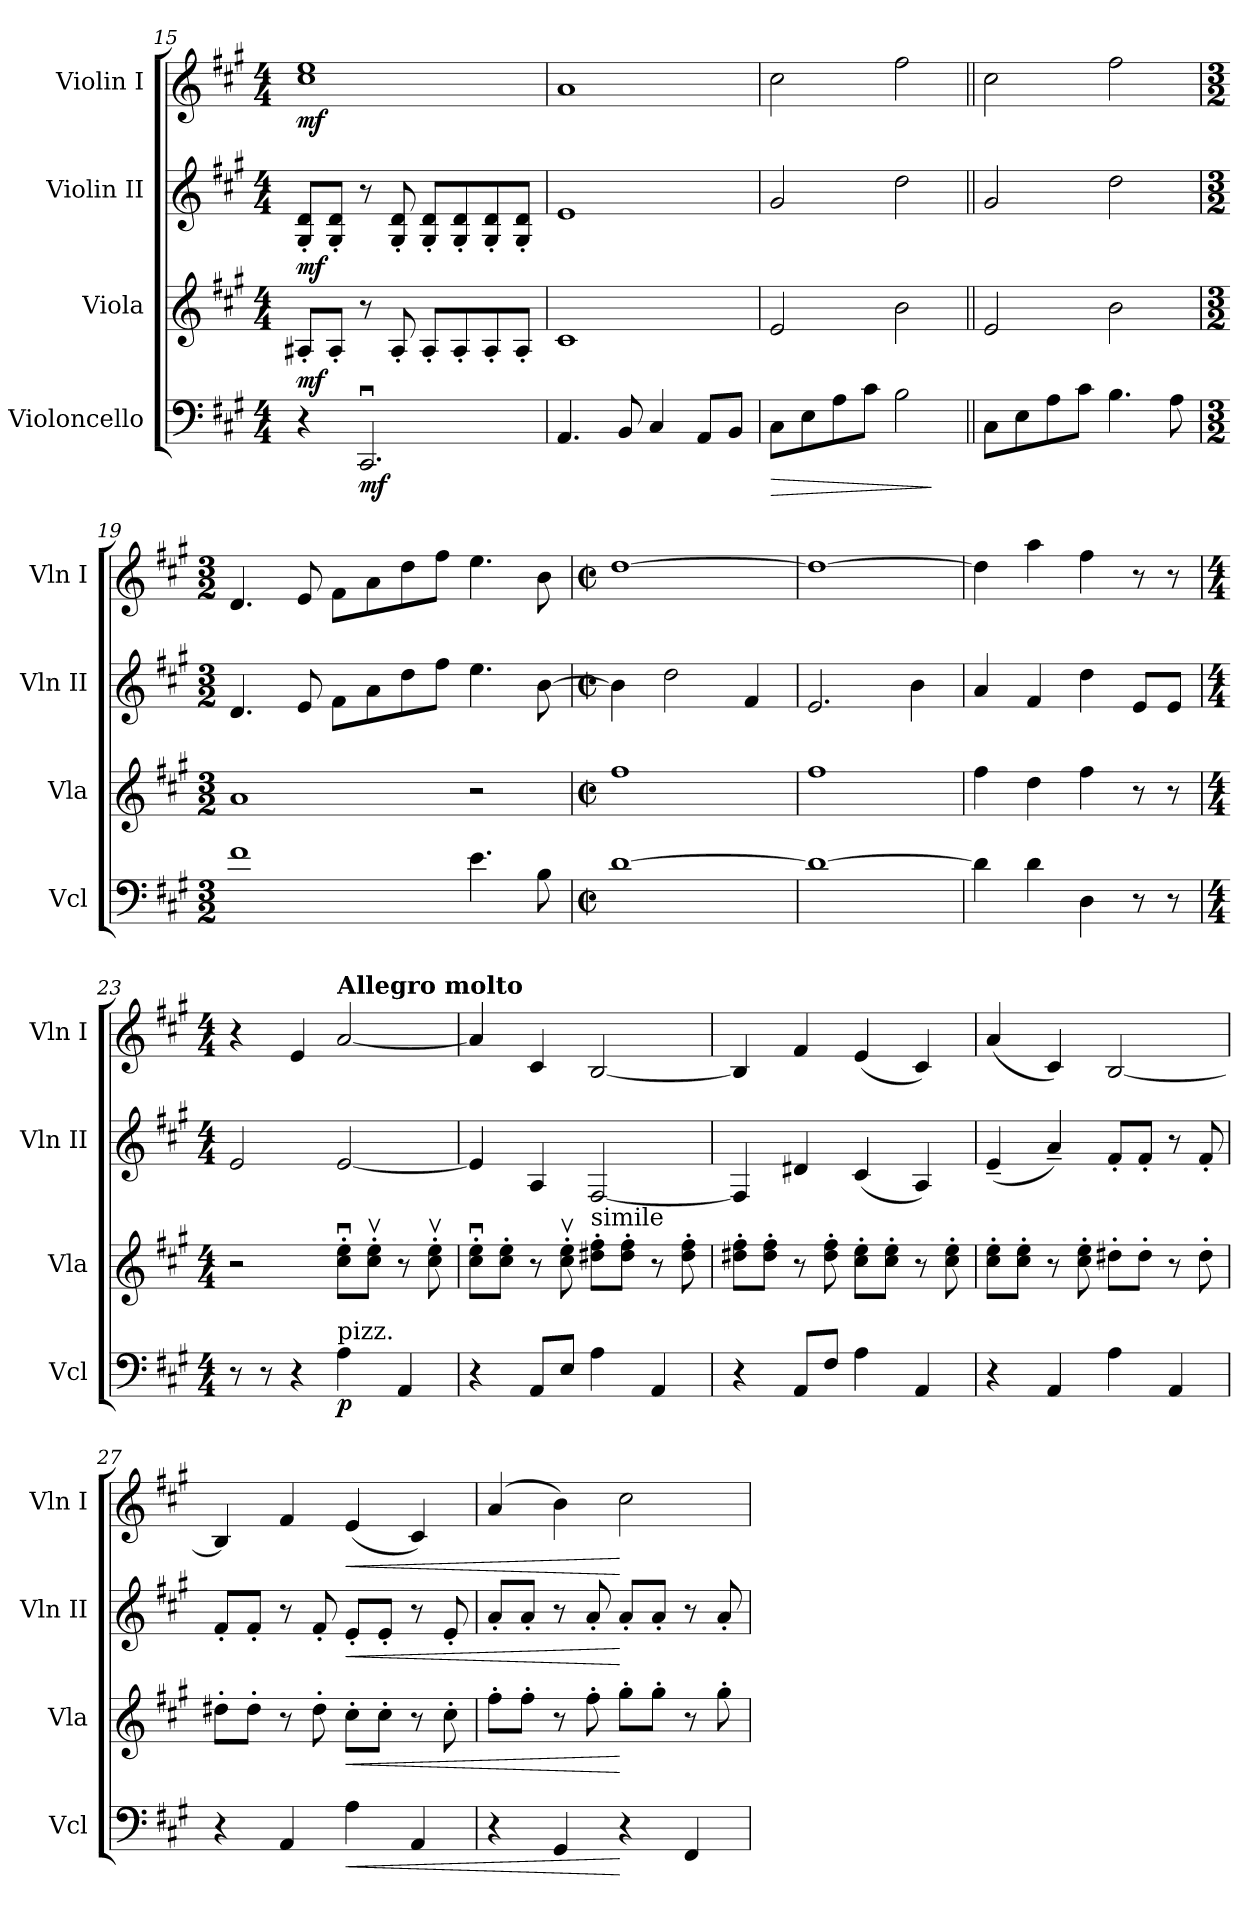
**kern	**dynam	**kern	**dynam	**kern	**dynam	**kern	**dynam
*part4	*part4	*part3	*part3	*part2	*part2	*part1	*part1
*staff4	*staff4	*staff3	*staff3	*staff2	*staff2	*staff1	*staff1
*I"Violoncello	*	*I"Viola	*	*I"Violin II	*	*I"Violin I	*
*I'Vcl	*	*I'Vla	*	*I'Vln II	*	*I'Vln I	*
*clefF4	*	*clefG2	*	*clefG2	*	*clefG2	*
*k[f#c#g#]	*	*k[f#c#g#]	*	*k[f#c#g#]	*	*k[f#c#g#]	*
*M4/4	*	*M4/4	*	*M4/4	*	*M4/4	*
=15	=15	=15	=15	=15	=15	=15	=15
!	!	!	!LO:DY:b	!	!LO:DY:b	!	!LO:DY:b
4r	.	8A#X'/L	mf	8G#/' 8d/'L	mf	1cc# 1ee	mf
.	.	8A#'/J	.	8G#/' 8d/'J	.	.	.
!	!LO:DY:b	!	!	!	!	!	!
2.CC#u/	mf	8r	.	8r	.	.	.
.	.	8A#'/	.	8G#/' 8d/'	.	.	.
.	.	8A#'/L	.	8G#/' 8d/'L	.	.	.
.	.	8A#'/	.	8G#/' 8d/'	.	.	.
.	.	8A#'/	.	8G#/' 8d/'	.	.	.
.	.	8A#'/J	.	8G#/' 8d/'J	.	.	.
=16	=16	=16	=16	=16	=16	=16	=16
4.AA/	.	1c#	.	1e	.	1a	.
8BB/	.	.	.	.	.	.	.
4C#/	.	.	.	.	.	.	.
8AA/L	.	.	.	.	.	.	.
8BB/J	.	.	.	.	.	.	.
=17	=17	=17	=17	=17	=17	=17	=17
!	!LO:HP:b	!	!	!	!	!	!
8C#\L	>	2e/	.	2g#/	.	2cc#\	.
8E\	.	.	.	.	.	.	.
8A\	.	.	.	.	.	.	.
8c#\J	.	.	.	.	.	.	.
2B\	.	2b\	.	2dd\	.	2ff#\	.
.	]	.	.	.	.	.	.
=18||	=18||	=18||	=18||	=18||	=18||	=18||	=18||
8C#\L	.	2e/	.	2g#/	.	2cc#\	.
8E\	.	.	.	.	.	.	.
8A\	.	.	.	.	.	.	.
8c#\J	.	.	.	.	.	.	.
4.B\	.	2b\	.	2dd\	.	2ff#\	.
8A\	.	.	.	.	.	.	.
!!LO:LB:g=z
=19	=19	=19	=19	=19	=19	=19	=19
*M3/2	*	*M3/2	*	*M3/2	*	*M3/2	*
1f#	.	1a	.	4.d/	.	4.d/	.
.	.	.	.	8e/	.	8e/	.
.	.	.	.	8f#\L	.	8f#\L	.
.	.	.	.	8a\	.	8a\	.
.	.	.	.	8dd\	.	8dd\	.
.	.	.	.	8ff#\J	.	8ff#\J	.
4.e\	.	2r	.	4.ee\	.	4.ee\	.
8B\	.	.	.	[8b\	.	8b\	.
=20	=20	=20	=20	=20	=20	=20	=20
*M2/2	*	*M2/2	*	*M2/2	*	*M2/2	*
*met(c|)	*	*met(c|)	*	*met(c|)	*	*met(c|)	*
[1d	.	1ff#	.	4b\]	.	[1dd	.
.	.	.	.	2dd\	.	.	.
.	.	.	.	4f#/	.	.	.
=21	=21	=21	=21	=21	=21	=21	=21
1d_	.	1ff#	.	2.e/	.	1dd_	.
.	.	.	.	4b\	.	.	.
=22	=22	=22	=22	=22	=22	=22	=22
4d\]	.	4ff#\	.	4a/	.	4dd\]	.
4d\	.	4dd\	.	4f#/	.	4aa\	.
4D\	.	4ff#\	.	4dd\	.	4ff#\	.
8r	.	8r	.	8e/L	.	8r	.
8r	.	8r	.	8e/J	.	8r	.
=23	=23	=23	=23	=23	=23	=23	=23
*M4/4	*	*M4/4	*	*M4/4	*	*M4/4	*
8r	.	2r	.	2e/	.	4r	.
8r	.	.	.	.	.	.	.
4r	.	.	.	.	.	4e/	.
*	*	*	*	*	*	*MM144	*
!	!	!	!	!	!	!LO:TX:a:B:t=Allegro molto	!
!LO:TX:a:t=pizz.	!	!	!	!	!	!	!
!	!LO:DY:b	!	!	!	!	!	!
4A\	p	8cc#\u' 8ee\u'L	.	[2e/	.	[2a/	.
.	.	8cc#\v' 8ee\v'J	.	.	.	.	.
4AA/	.	8r	.	.	.	.	.
.	.	8cc#\v' 8ee\v'	.	.	.	.	.
!!LO:PB:g=z
=24	=24	=24	=24	=24	=24	=24	=24
4r	.	8cc#\u' 8ee\u'L	.	4e/]	.	4a/]	.
.	.	8cc#\' 8ee\'J	.	.	.	.	.
8AA/L	.	8r	.	4A/	.	4c#/	.
8E/J	.	8cc#\v' 8ee\v'	.	.	.	.	.
!	!	!LO:TX:a:t=simile	!	!	!	!	!
4A\	.	8dd#X\' 8ff#\'L	.	[2F#/	.	[2B/	.
.	.	8dd#\' 8ff#\'J	.	.	.	.	.
4AA/	.	8r	.	.	.	.	.
.	.	8dd#\' 8ff#\'	.	.	.	.	.
=25	=25	=25	=25	=25	=25	=25	=25
4r	.	8dd#X\' 8ff#\'L	.	4F#/]	.	4B/]	.
.	.	8dd#\' 8ff#\'J	.	.	.	.	.
8AA/L	.	8r	.	4d#X/	.	4f#/	.
8F#/J	.	8dd#\' 8ff#\'	.	.	.	.	.
4A\	.	8cc#\' 8ee\'L	.	(4c#/	.	(4e/	.
.	.	8cc#\' 8ee\'J	.	.	.	.	.
4AA/	.	8r	.	4A/)	.	4c#/)	.
.	.	8cc#\' 8ee\'	.	.	.	.	.
=26	=26	=26	=26	=26	=26	=26	=26
4r	.	8cc#\' 8ee\'L	.	(4e~/	.	(4a/	.
.	.	8cc#\' 8ee\'J	.	.	.	.	.
4AA/	.	8r	.	4a~/)	.	4c#/)	.
.	.	8cc#\' 8ee\'	.	.	.	.	.
4A\	.	8dd#X'\L	.	8f#'/L	.	[2B/	.
.	.	8dd#'\J	.	8f#'/J	.	.	.
4AA/	.	8r	.	8r	.	.	.
.	.	8dd#'\	.	8f#'/	.	.	.
=27	=27	=27	=27	=27	=27	=27	=27
4r	.	8dd#X'\L	.	8f#'/L	.	4B/]	.
.	.	8dd#'\J	.	8f#'/J	.	.	.
4AA/	.	8r	.	8r	.	4f#/	.
.	.	8dd#'\	.	8f#'/	.	.	.
!	!LO:HP:b	!	!LO:HP:b	!	!LO:HP:b	!	!LO:HP:b
4A\	<	8cc#'\L	<	8e'/L	<	(4e/	<
.	.	8cc#'\J	.	8e'/J	.	.	.
4AA/	.	8r	.	8r	.	4c#/)	.
.	.	8cc#'\	.	8e'/	.	.	.
!!LO:LB:g=z
=28	=28	=28	=28	=28	=28	=28	=28
4r	.	8ff#'\L	.	8a'/L	.	(4a/	.
.	.	8ff#'\J	.	8a'/J	.	.	.
4GG#/	.	8r	.	8r	.	4b\)	.
.	.	8ff#'\	.	8a'/	.	.	.
4r	[	8gg#'\L	[	8a'/L	[	2cc#\	[
.	.	8gg#'\J	.	8a'/J	.	.	.
4FF#/	.	8r	.	8r	.	.	.
.	.	8gg#'\	.	8a'/	.	.	.
=	=	=	=	=	=	=	=
*-	*-	*-	*-	*-	*-	*-	*-
